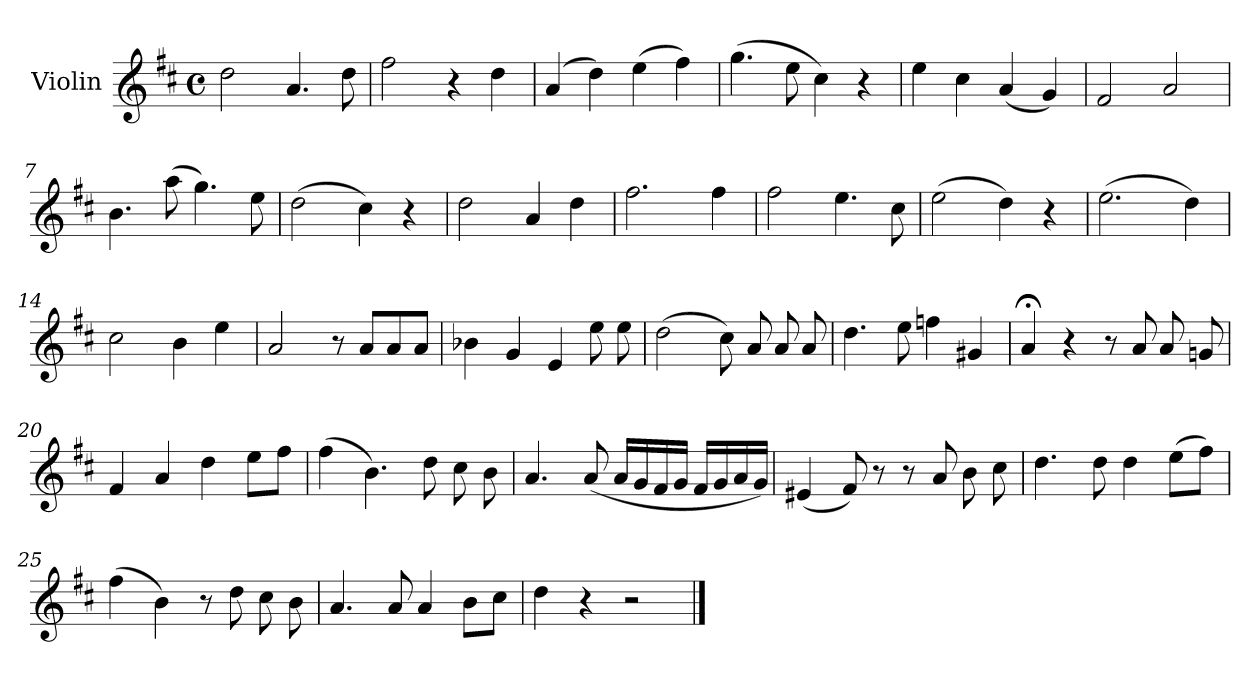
**kern	**dynam
*part1	*part1
*staff1	*staff1
*I"Violin	*
*I'Vln.	*
*clefG2	*
*k[f#c#]	*
*M4/4	*
*met(c)	*
=1	=1
2dd	Moderato
4.a	.
8dd	.
=2	=2
2ff#	.
4r	.
4dd	.
=3	=3
(4a	.
4dd)	.
(4ee	.
4ff#)	.
=4	=4
(4.gg	.
8ee	.
4cc#)	.
4r	.
=5	=5
4ee	.
4cc#	.
(4a	.
4g)	.
=6	=6
2f#	.
2a	.
!!LO:LB:g=z
=7	=7
4.b	.
((8aa	.
4.gg)	.
8ee	.
=8	=8
(2dd	.
4cc#)	.
4r	.
=9	=9
2dd	.
4a	.
4dd	.
=10	=10
2.ff#	.
4ff#	.
=11	=11
2ff#	.
4.ee	.
8cc#	.
=12	=12
(2ee	.
4dd)	.
4r	.
=13	=13
(2.ee	.
4dd)	.
!!LO:LB:g=z
=14	=14
2cc#	.
4b	.
4ee	.
=15	=15
2a	.
8r	.
8aL	.
8a	.
8aJ	.
=16	=16
4b-X	.
4g	.
(4e	.
8ee	.
(8ee	.
=17	=17
(2dd	.
8cc#)	.
8a	.
8a	.
8a	.
=18	=18
4.dd	.
8ee	.
4ffn	.
4g#X	.
!!LO:LB:g=z
=19	=19
4a;<	.
4r	.
8r	.
8a	.
8a	.
8gn	.
=20	=20
4f#	.
4a	.
4dd	.
8eeL	.
8ff#J	.
=21	=21
(4ff#	.
4.b)	.
8dd	.
8cc#	.
8b	.
=22	=22
4.a	.
(8a	.
16aLL	.
16g	.
16f#	.
16gJJ	.
16f#LL	.
16g	.
16a	.
16gJJ)	.
!!LO:LB:g=z
=23	=23
(4e#X	.
8f#)	.
8r	.
8r	.
8a	.
8b	.
8cc#	.
=24	=24
4.dd	.
8dd	.
4dd	.
(8eeL	.
8ff#J)	.
=25	=25
((4ff#	.
4b)	.
8r	.
8dd	.
8cc#	.
8b	.
=26	=26
4.a	.
8a	.
4a	.
8bL	.
8cc#J	.
=27	=27
4dd	.
4r	.
2r	.
==	==
*-	*-
